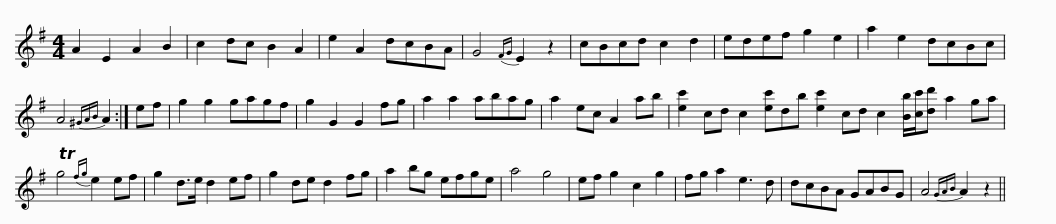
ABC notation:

X:1
L:1/8
M:4/4
I:linebreak $
K:G
V:1 treble
V:1
 A2 E2 A2 B2 | c2 dc B2 A2 | e2 A2 dcBA | G4{FG} E2 z2 | cBcd c2 d2 | %5
 edef g2 e2 | a2 e2 dcBc | A4{^GAB} A2 :|$ ef | g2 g2 gagf | %10
 g2 G2 G2 fg | a2 a2 abag | a2 ec A2 ab |$ [ec']2 cd c2 [ec']db [ec']2 cd c2 [Bb]/[cc']/[dd'] a2 ga | Tg4-{fg} e2 ef | %15
 g2 d>e d2 ef | g2 de d2 fg |$ a2 bg efge | a4 g4 | ef g2 c2 g2 | %20
 fg a2 e3 d | dcBA GABG | A4{GAB} A2 z2 || %23
